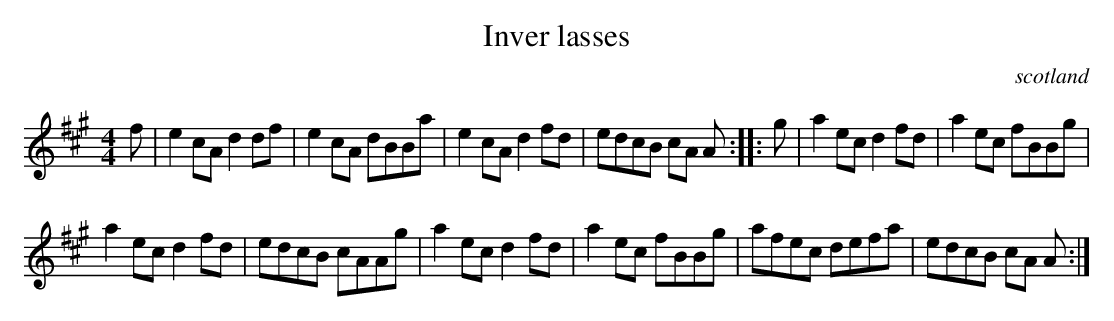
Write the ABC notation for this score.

X:1
T:Inver lasses
O:scotland
M:4/4
K:A
f|\
e2cA d2df|e2cA dBBa|e2cA d2fd|edcB cA A::\
g|\
a2ec d2fd|a2ec fBBg|
a2ec d2fd|edcB cAAg|\
a2ec d2fd|a2ec fBBg|afec defa|edcB cA A:|
